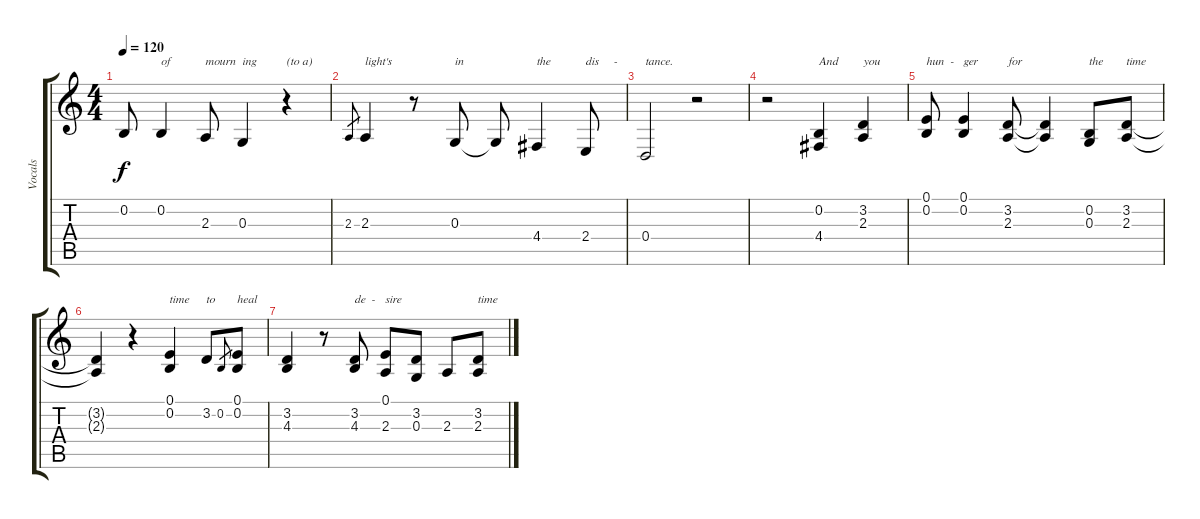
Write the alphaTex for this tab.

\track ("Vocals" "Vocals") {instrument choiraahs}
\staff {score tabs}
\tuning (E4 B3 G3 D3 A2 E2) {hide}
\ts (4 4)
\tempo 120
\clef g2
\ks c
0.2.8{dy f} 0.2.4{txt "of"} 2.3.8{txt "mourn"} 0.3.4{txt "ing"} r.4{txt "(to a)"} |
2.3.8{gr} 2.3.4{txt "light's"} r.8 0.3.8{txt "in"} 0.3{t}.8 4.4.4{txt "the"} 2.4.8{txt "dis     -"} |
0.4.2{txt "tance."} r.2 |
r.2 (0.2 4.4).4{txt "And"} (3.2 2.3).4{txt "you"} |
(0.1 0.2).8{txt "hun  -"} (0.1 0.2).4{txt "ger"} (3.2 2.3).8{txt "for"} (3.2{t} 2.3{t}).4 (0.2 0.3).8{txt "the"} (3.2 2.3).8{txt "time"} |
(3.2{t} 2.3{t}).4 r.4 (0.1 0.2).4{txt "time"} 3.2.8{txt "to"} 0.2.8{gr} (0.1 0.2).8{txt "heal"} |
(3.2 4.3).4 r.8 (3.2 4.3).8{txt "de  -"} (0.1 2.3).8{txt "sire"} (3.2 0.3).8 2.3.8 (3.2 2.3).8{txt "time"}
